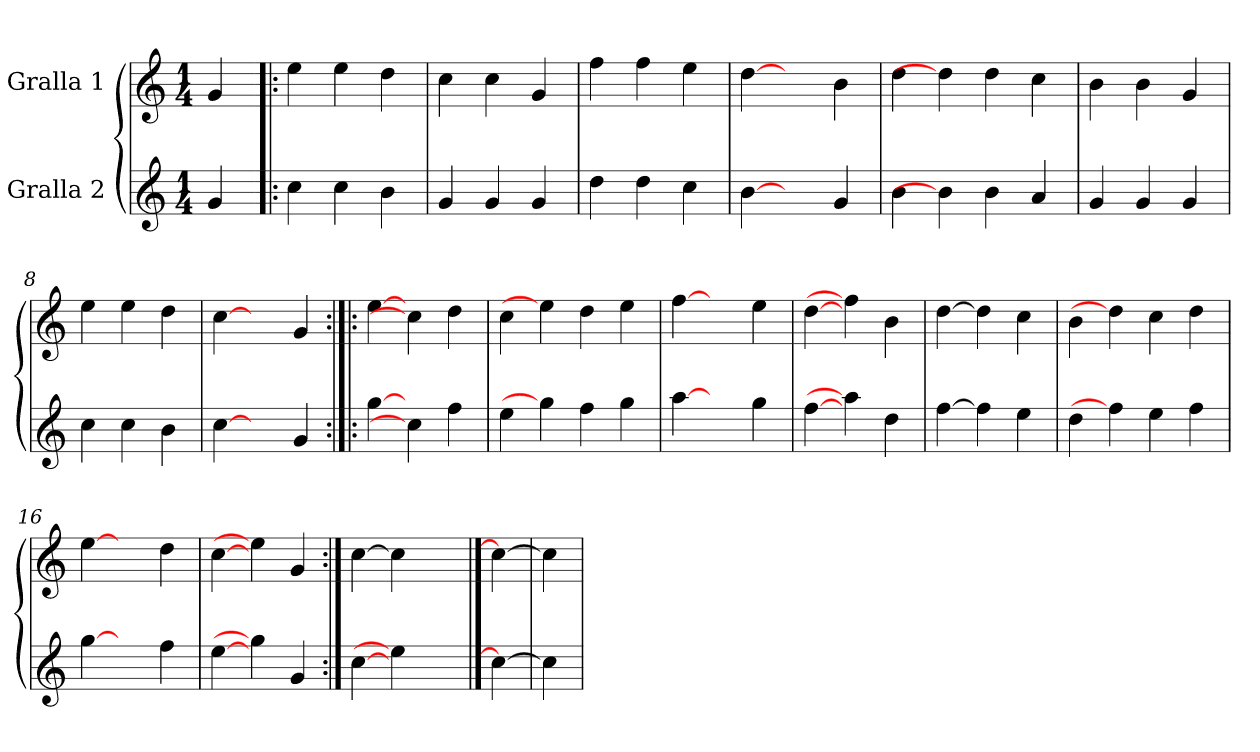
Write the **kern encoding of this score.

**kern	**kern
*part2	*part1
*staff2	*staff1
*I"Gralla 2	*I"Gralla 1
*clefG2	*clefG2
*k[]	*k[]
*M1/4	*M1/4
*MM160	*MM160
=1	=1
4g	4g
=2!|:	=2!|:
4cc	4ee
4cc	4ee
4b	4dd
=3	=3
4g	4cc
4g	4cc
4g	4g
=4	=4
4dd	4ff
4dd	4ff
4cc	4ee
=5	=5
[4b	[4dd
4ryy	4ryy
4g	4b
=6	=6
4b	4dd
4b]	4dd]
4b	4dd
4a	4cc
=7	=7
4g	4b
4g	4b
4g	4g
=8	=8
4cc	4ee
4cc	4ee
4b	4dd
=9	=9
[4cc	[4cc
4ryy	4ryy
4g	4g
=10:|!|:	=10:|!|:
[4gg	[4ee
4cc]	4cc]
4ff	4dd
=11	=11
4ee	4cc
4gg]	4ee]
4ff	4dd
4gg	4ee
=12	=12
[4aa	[4ff
4ryy	4ryy
4gg	4ee
=13	=13
[4ff	[4dd
4aa]	4ff]
4dd	4b
=14	=14
[4ff	[4dd
4ff]	4dd]
4ee	4cc
=15	=15
4dd	4b
4ff]	4dd]
4ee	4cc
4ff	4dd
=16	=16
[4gg	[4ee
4ryy	4ryy
4ff	4dd
=17	=17
[4ee	[4cc
4gg]	4ee]
4g	4g
=18:|!	=18:|!
[4cc	[4cc
4ee]	4cc]
4ryy	4ryy
==19	==19
4cc_	4cc_
=20	=20
4cc]	4cc]
=	=
*-	*-
